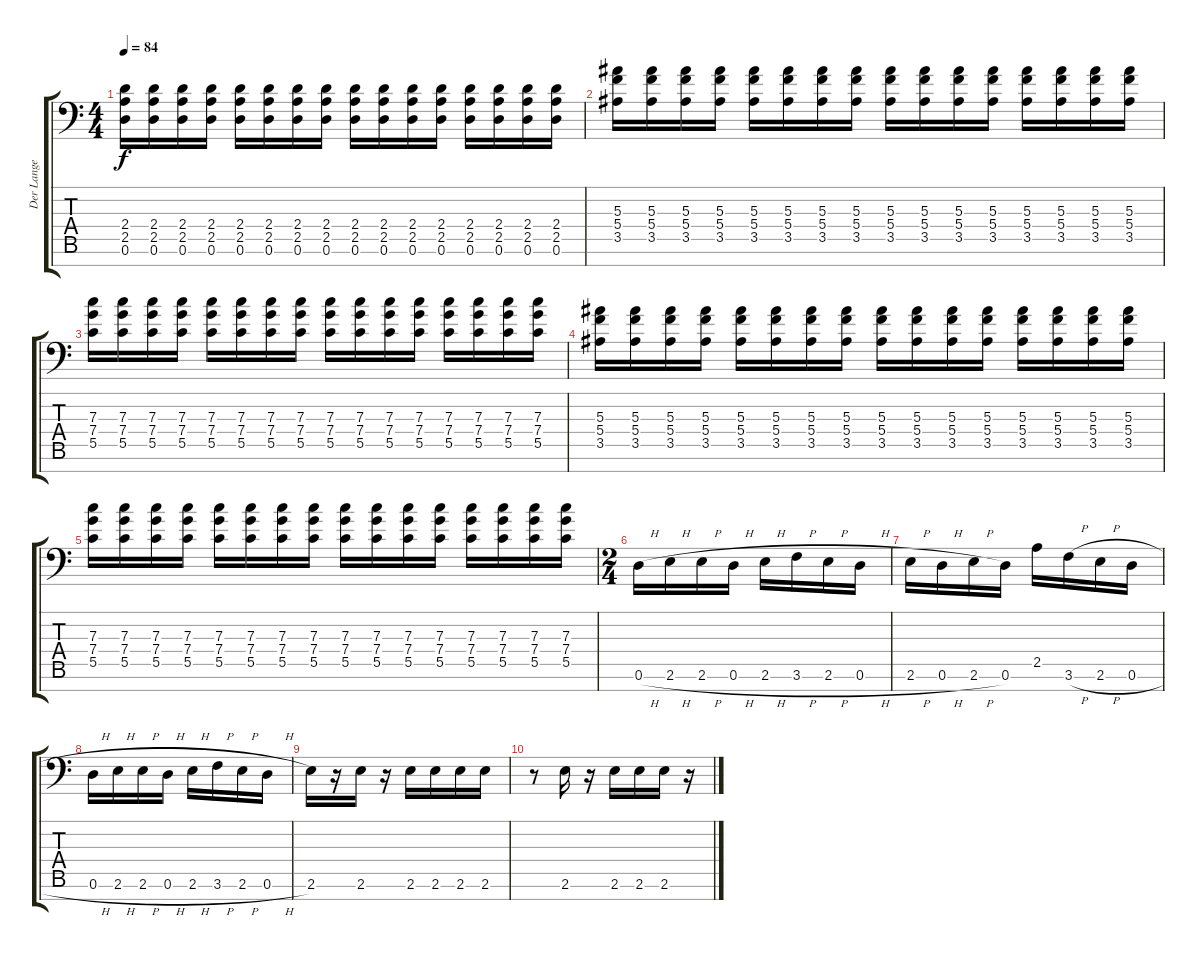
\track ("Der Lange" "Der Lange") {instrument distortionguitar}
\staff {score tabs}
\tuning (D4 A3 F3 C3 G2 D2 A1) {hide}
\ts (4 4)
\tempo 84
\clef f4
\ks c
(2.4 2.5 0.6).16{dy f} (2.4 2.5 0.6).16 (2.4 2.5 0.6).16 (2.4 2.5 0.6).16 (2.4 2.5 0.6).16 (2.4 2.5 0.6).16 (2.4 2.5 0.6).16 (2.4 2.5 0.6).16 (2.4 2.5 0.6).16 (2.4 2.5 0.6).16 (2.4 2.5 0.6).16 (2.4 2.5 0.6).16 (2.4 2.5 0.6).16 (2.4 2.5 0.6).16 (2.4 2.5 0.6).16 (2.4 2.5 0.6).16 |
(5.3 5.4 3.5).16 (5.3 5.4 3.5).16 (5.3 5.4 3.5).16 (5.3 5.4 3.5).16 (5.3 5.4 3.5).16 (5.3 5.4 3.5).16 (5.3 5.4 3.5).16 (5.3 5.4 3.5).16 (5.3 5.4 3.5).16 (5.3 5.4 3.5).16 (5.3 5.4 3.5).16 (5.3 5.4 3.5).16 (5.3 5.4 3.5).16 (5.3 5.4 3.5).16 (5.3 5.4 3.5).16 (5.3 5.4 3.5).16 |
(7.3 7.4 5.5).16 (7.3 7.4 5.5).16 (7.3 7.4 5.5).16 (7.3 7.4 5.5).16 (7.3 7.4 5.5).16 (7.3 7.4 5.5).16 (7.3 7.4 5.5).16 (7.3 7.4 5.5).16 (7.3 7.4 5.5).16 (7.3 7.4 5.5).16 (7.3 7.4 5.5).16 (7.3 7.4 5.5).16 (7.3 7.4 5.5).16 (7.3 7.4 5.5).16 (7.3 7.4 5.5).16 (7.3 7.4 5.5).16 |
(5.3 5.4 3.5).16 (5.3 5.4 3.5).16 (5.3 5.4 3.5).16 (5.3 5.4 3.5).16 (5.3 5.4 3.5).16 (5.3 5.4 3.5).16 (5.3 5.4 3.5).16 (5.3 5.4 3.5).16 (5.3 5.4 3.5).16 (5.3 5.4 3.5).16 (5.3 5.4 3.5).16 (5.3 5.4 3.5).16 (5.3 5.4 3.5).16 (5.3 5.4 3.5).16 (5.3 5.4 3.5).16 (5.3 5.4 3.5).16 |
(7.3 7.4 5.5).16 (7.3 7.4 5.5).16 (7.3 7.4 5.5).16 (7.3 7.4 5.5).16 (7.3 7.4 5.5).16 (7.3 7.4 5.5).16 (7.3 7.4 5.5).16 (7.3 7.4 5.5).16 (7.3 7.4 5.5).16 (7.3 7.4 5.5).16 (7.3 7.4 5.5).16 (7.3 7.4 5.5).16 (7.3 7.4 5.5).16 (7.3 7.4 5.5).16 (7.3 7.4 5.5).16 (7.3 7.4 5.5).16 |
\ts (2 4)
0.6{h}.16 2.6{h}.16 2.6{h}.16 0.6{h}.16 2.6{h}.16 3.6{h}.16 2.6{h}.16 0.6{h}.16 |
2.6{h}.16 0.6{h}.16 2.6{h}.16 0.6.16 2.5.16 3.6{h}.16 2.6{h}.16 0.6{h}.16 |
0.6{h}.16 2.6{h}.16 2.6{h}.16 0.6{h}.16 2.6{h}.16 3.6{h}.16 2.6{h}.16 0.6{h}.16 |
2.6.16 r.16 2.6.16 r.16 2.6.16 2.6.16 2.6.16 2.6.16 |
r.8 2.6.16 r.16 2.6.16 2.6.16 2.6.16 r.16
